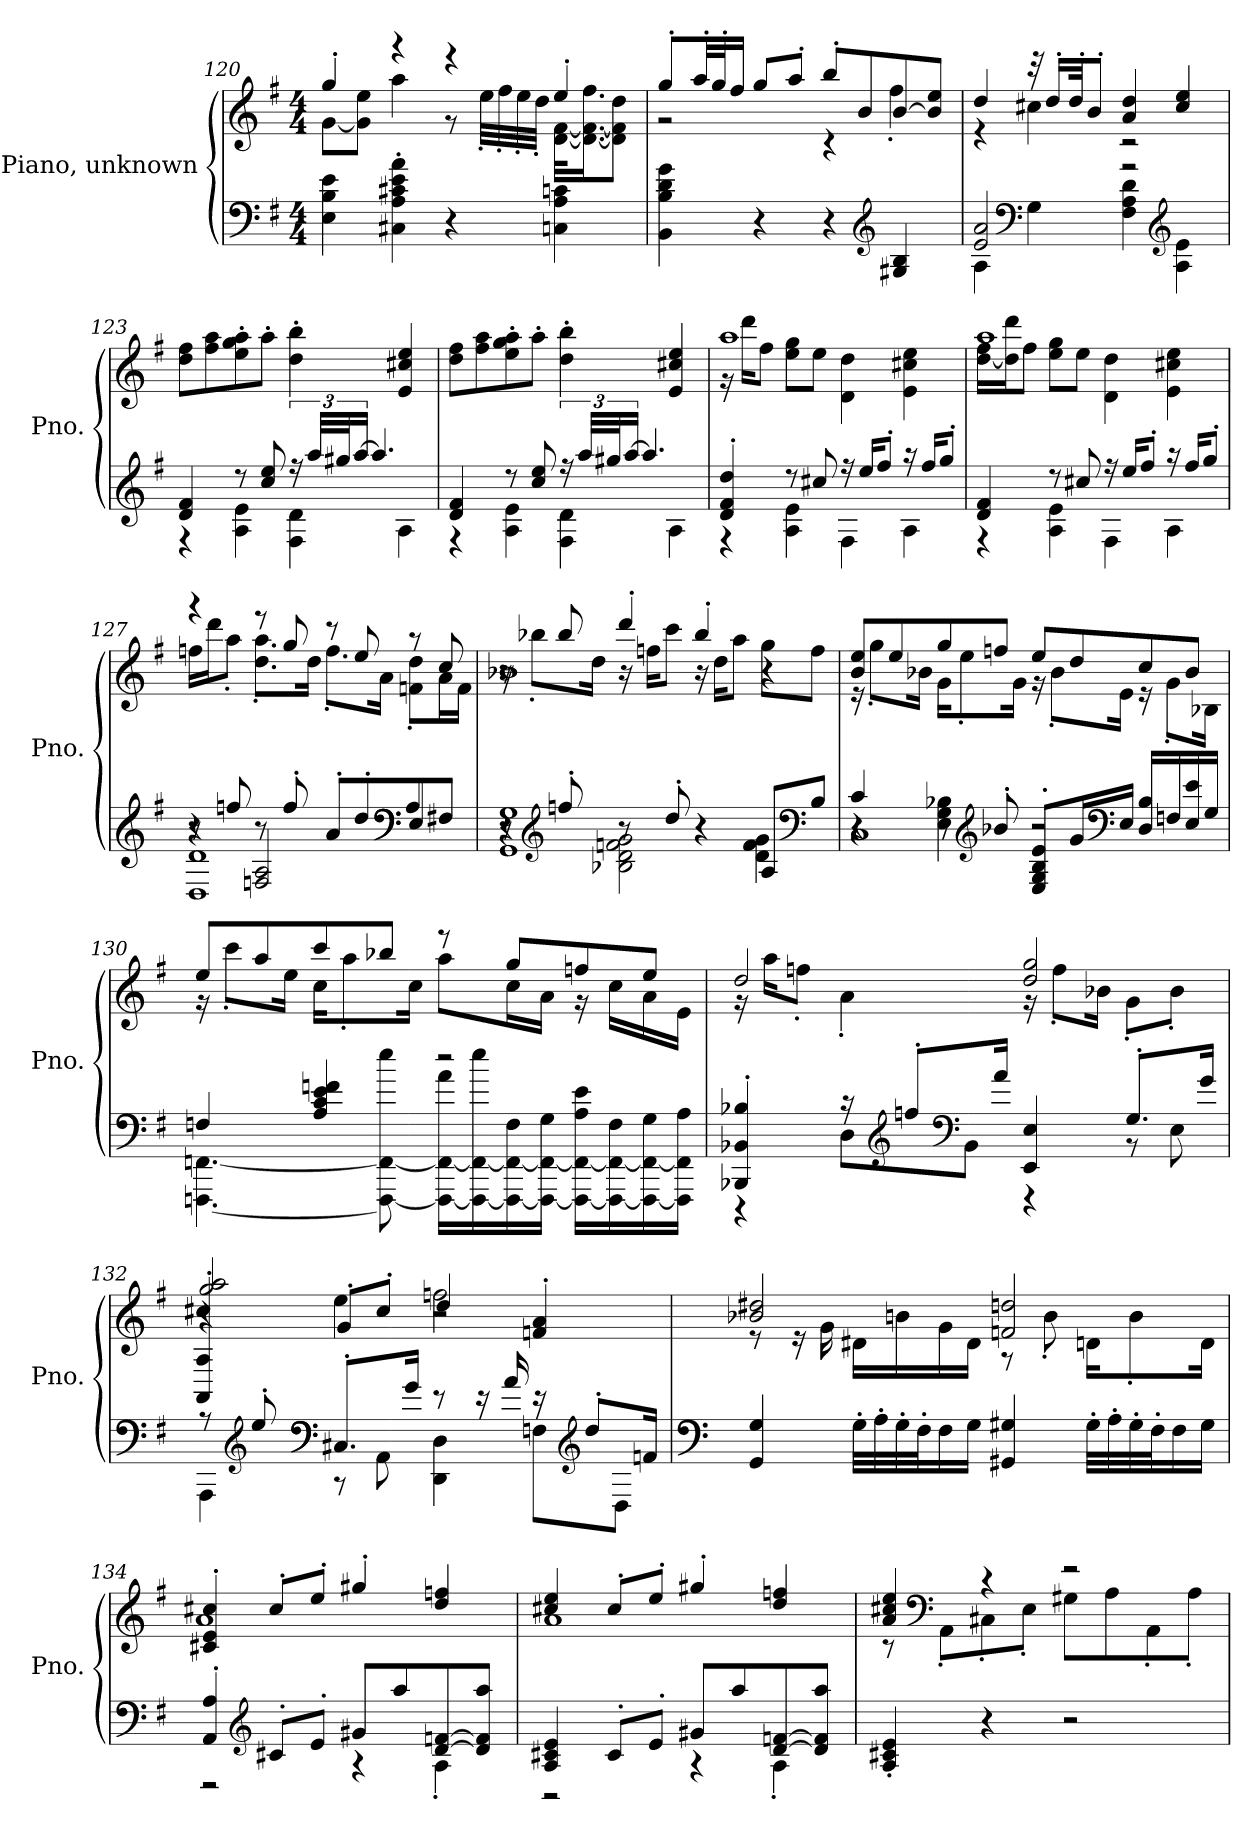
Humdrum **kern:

**kern	**kern
*part1	*part1
*staff2	*staff1
*I"Piano, unknown	*
*I'Pno.	*
!!LO:LB:g=z
*clefF4	*clefG2
*k[f#]	*k[f#]
*M4/4	*M4/4
=120	=120
*	*^
4E\ 4B\ 4e\	4gg'/	[8g\L
.	.	8g\] 8ee\J
4C#X\' 4A\' 4c#X\' 4e\' 4a\'	4r	4aa\
4r	4r	8r
.	.	32ee'\LLL
.	.	32ff#'\
.	.	32ee'\
.	.	32dd'\JJJ
4Cn\ 4A\ 4cn\	4ee'/	[32d\ [32f#\KLL
.	.	16.d\_ 16.f#\_ 16.ff#\J
.	.	8d\] 8f#\] 8dd\J
=121	=121	=121
4BB\ 4B\ 4d\ 4g\	8gg'/L	2r
.	32aa'/LL	.
.	32gg'/J	.
.	16ff#/JJ	.
4r	8gg/L	.
.	8aa'/J	.
4r	8bb'/L	4r
.	8b/	.
*clefG2	*	*
4G#X/ 4B/	[8b/	4ff#'\
.	8b/] 8ee/J	.
=122	=122	=122
*^	*	*
2e/ 2a/	4A\	4dd/	4r
*clefF4	*	*	*
.	4G\	32r	4cc#X\
.	.	16dd'/LL	.
.	.	32dd'/JK	.
.	.	8b'/J	.
2r	4F#\ 4A\ 4d\	4a/ 4dd/	2r
*clefG2	*	*	*
.	4A\ 4e\	4cc#/ 4ee/	.
*	*	*v	*v
!!LO:LB:g=z
=123	=123	=123
4d/ 4f#/	4r	8dd\ 8ff#\L
.	.	8ff#\ 8aa\
8r	4A\ 4e\	8ee\' 8gg\' 8aa\'
8cc/ 8ee/	.	8aa'\J
24r	4F#\ 4d\	4dd\' 4bb\'
48aa/LLL	.	.
48gg#X/J	.	.
[24aa/JJ	.	.
4.aa/]	.	.
.	4A\	4e/ 4cc#X/ 4ee/
=124	=124	=124
4d/ 4f#/	4r	8dd\ 8ff#\L
.	.	8ff#\ 8aa\
8r	4A\ 4e\	8ee\' 8gg\' 8aa\'
8cc/ 8ee/	.	8aa'\J
24r	4F#\ 4d\	4dd\' 4bb\'
48aa/LLL	.	.
48gg#X/J	.	.
[24aa/JJ	.	.
4.aa/]	.	.
.	4A\	4e/ 4cc#X/ 4ee/
=125	=125	=125
*	*	*^
4d/' 4f#/' 4dd/'	4r	1aa	16r
.	.	.	16ddd\KL
.	.	.	8ff#\J
8r	4A\ 4e\	.	8ee\ 8gg\L
8cc#X/	.	.	8ee\J
16r	4F#\	.	4d\ 4dd\
16ee/KL	.	.	.
8ff#'/J	.	.	.
16r	4A\	.	4e\ 4cc#X\ 4ee\
16ff#/KL	.	.	.
8gg'/J	.	.	.
!!LO:PB:g=z	!!
=126	=126	=126	=126
4d/ 4f#/	4r	1aa	[16dd\ 16ff#\LL
.	.	.	16dd\] 16ddd\J
.	.	.	8ff#\J
8r	4A\ 4e\	.	8ee\ 8gg\L
8cc#X/	.	.	8ee\J
16r	4F#\	.	4d\ 4dd\
16ee/KL	.	.	.
8ff#'/J	.	.	.
16r	4A\	.	4e\ 4cc#X\ 4ee\
16ff#/KL	.	.	.
8gg'/J	.	.	.
=127	=127	=127	=127
*	*^	*	*
8r	1D 1d	4r	4r	16ffn\LL
.	.	.	.	16ddd\J
8ffn/	.	.	.	8aa'\J
8r	.	2Fn/ 2A/	8r	8.dd\' 8.aa\'L
8ff'/	.	.	8gg/	.
.	.	.	.	16dd\Jk
8a'/L	.	.	8r	8.ff'\L
8dd'/	.	.	8ee/	.
.	.	.	.	16a\Jk
*clefF4	*	*	*	*
8E/	.	4A/	8r	8fn\' 8dd\'L
8F#X/J	.	.	8cc/	16a\L
.	.	.	.	16f\JJ
!!LO:LB:g=z
=128	=128	=128	=128	=128
*	*	*	*	*^
8r	4r	1GG 1G	8r	16r	1b-X
.	.	.	.	8bb-X'\L	.
*clefG2	*	*	*	*	*
8ffn'/	.	.	8bb-/	.	.
.	.	.	.	16dd\Jk	.
8r	2B-X\ 2d\ 2fn\ 2g\	.	4ddd'/	16r	.
.	.	.	.	16ffn\KL	.
8dd'/	.	.	.	8ccc\J	.
4r	.	.	4bb-'/	16r	.
.	.	.	.	16dd\KL	.
.	.	.	.	8aa\J	.
8A/L	4d\ 4f\ 4g\	.	4r	8gg\L	.
*clefF4	*	*	*	*	*
8B-/J	.	.	.	8ff\J	.
*	*	*	*	*v	*v
=129	=129	=129	=129	=129
4c/	4r	1C	8b/ 8ee/L	16r
.	.	.	.	8gg'\L
.	.	.	8ee/	.
.	.	.	.	16b-X\Jk
8r	4E\ 4G\ 4B-X\	.	8gg/	16g\KL
.	.	.	.	8ee'\
*clefG2	*	*	*	*
8b-X'/	.	.	8ffn/J	.
.	.	.	.	16g\Jk
8E/' 8G/' 8B-/' 8e/'L	2r	.	8ee/L	16r
.	.	.	.	8b-'\L
16g/L	.	.	8dd/	.
*clefF4	*	*	*	*
16E/JJ	.	.	.	16e\Jk
16D/ 16B-/LL	.	.	8cc/	16r
16Fn/	.	.	.	8g'\L
16E/ 16e/	.	.	8b-/J	.
16G/JJ	.	.	.	16B-X\Jk
*	*v	*v	*	*
!!LO:LB:g=z	!!
=130	=130	=130	=130
4Fn/	[4.FFFn\ [4.FFn\	8ee/L	16r
.	.	.	8ccc'\L
.	.	8aa/	.
.	.	.	16ee\Jk
4A/ 4c/ 4e/ 4fn/	.	8ccc/	16cc\KL
.	.	.	8aa'\
.	8FFF\_ 8FF\_ 8ee\	8bb-X/J	.
.	.	.	16cc\Jk
2r	16FFF\_ 16FF\_ 16a\LL	8r	8aa\L
.	16FFF\_ 16FF\_ 16ee\	.	.
.	16FFF\_ 16FF\_ 16F\	8gg/L	16cc\L
.	16FFF\_ 16FF\_ 16G\JJ	.	16a\JJ
.	16FFF\_ 16FF\_ 16A\ 16e\LL	8ffn/	16r
.	16FFF\_ 16FF\_ 16F\	.	16cc\LL
.	16FFF\_ 16FF\_ 16G\	8ee/J	16a\
.	16FFF\] 16FF\] 16A\JJ	.	16e\JJ
=131	=131	=131	=131
4BBB-X/' 4BB-X/' 4B-X/'	4r	2dd/	16r
.	.	.	16aa\KL
.	.	.	8ffn'\J
16r	8D\L	.	4a'\
*clefG2	*	*	*
8ffn'/L	.	.	.
*clefF4	*	*	*
.	8BB-\J	.	.
16a/Jk	.	.	.
4EE/ 4E/	4r	2dd/ 2gg/	16r
.	.	.	8ff'\L
.	.	.	16b-X\Jk
8.G'/L	8r	.	8g'\L
.	8E\	.	8b-'\J
16g/Jk	.	.	.
!!LO:LB:g=z
=132	=132	=132	=132
*	*	*	*^
8r	4AAA\	2gg/ 2aa/	4r	4AA/' 4A/' 4cc#X/'
*clefG2	*	*	*	*
8ee'/	.	.	.	.
*clefF4	*	*	*	*
8.C#X'/L	8r	.	4ee\	8g'/L
.	8AA\	.	.	8cc#'/J
16g/Jk	.	.	.	.
8r	4DD\ 4D\	2r	2ffn\	4dd/
16r	.	.	.	.
16a/	.	.	.	.
16r	8Fn\L	.	.	4fn/' 4a/'
*clefG2	*	*	*	*
8dd'/L	.	.	.	.
.	8D\J	.	.	.
16fn/Jk	.	.	.	.
*v	*v	*	*	*
*	*v	*v	*v
=133	=133
*clefF4	*
*	*^
4GG/ 4G/	2b-X/ 2dd#X/	8r
.	.	16r
.	.	16g\
32G'\LLL	.	16d#X\LL
32A'\	.	.
32G'\	.	16bn\
32F#'\J	.	.
16F#\	.	16g\
16G\JJ	.	16d#\JJ
4GG#X/ 4G#X/	2fn/ 2ddn/	8r
.	.	8b'\
32G#'\LLL	.	16dn\KL
32A'\	.	.
32G#'\	.	8b'\
32F#'\J	.	.
16F#\	.	.
16G#\JJ	.	16d\Jk
!!LO:LB:g=z	!!
=134	=134	=134
*^	*	*
4AA/' 4A/'	2r	4c#X/' 4e/' 4cc#X/'	1a
*clefG2	*	*	*
8c#X'/L	.	8cc#'/L	.
8e'/J	.	8ee'/J	.
8g#X/L	4r	4gg#X'/	.
8aa/	.	.	.
[8d/ [8fn/	4A'\	4dd/ 4ffn/	.
8d/] 8f/] 8aa/J	.	.	.
=135	=135	=135	=135
4A/ 4c#X/ 4e/	2r	4cc#X/ 4ee/	1a
8c#'/L	.	8cc#'/L	.
8e'/J	.	8ee'/J	.
8g#X/L	4r	4gg#X'/	.
8aa/	.	.	.
[8d/ [8fn/	4A'\	4dd/ 4ffn/	.
8d/] 8f/] 8aa/J	.	.	.
*v	*v	*	*
=136	=136	=136
4A/' 4c#X/' 4e/'	4a/ 4cc#X/ 4ee/	8r
*	*clefF4	*
.	.	8AA'\L
4r	4r	8C#X'\
.	.	8E'\J
2r	2r	8G#X\L
.	.	8A\
.	.	8AA'\
.	.	8A'\J
*	*v	*v
=	=
*-	*-
